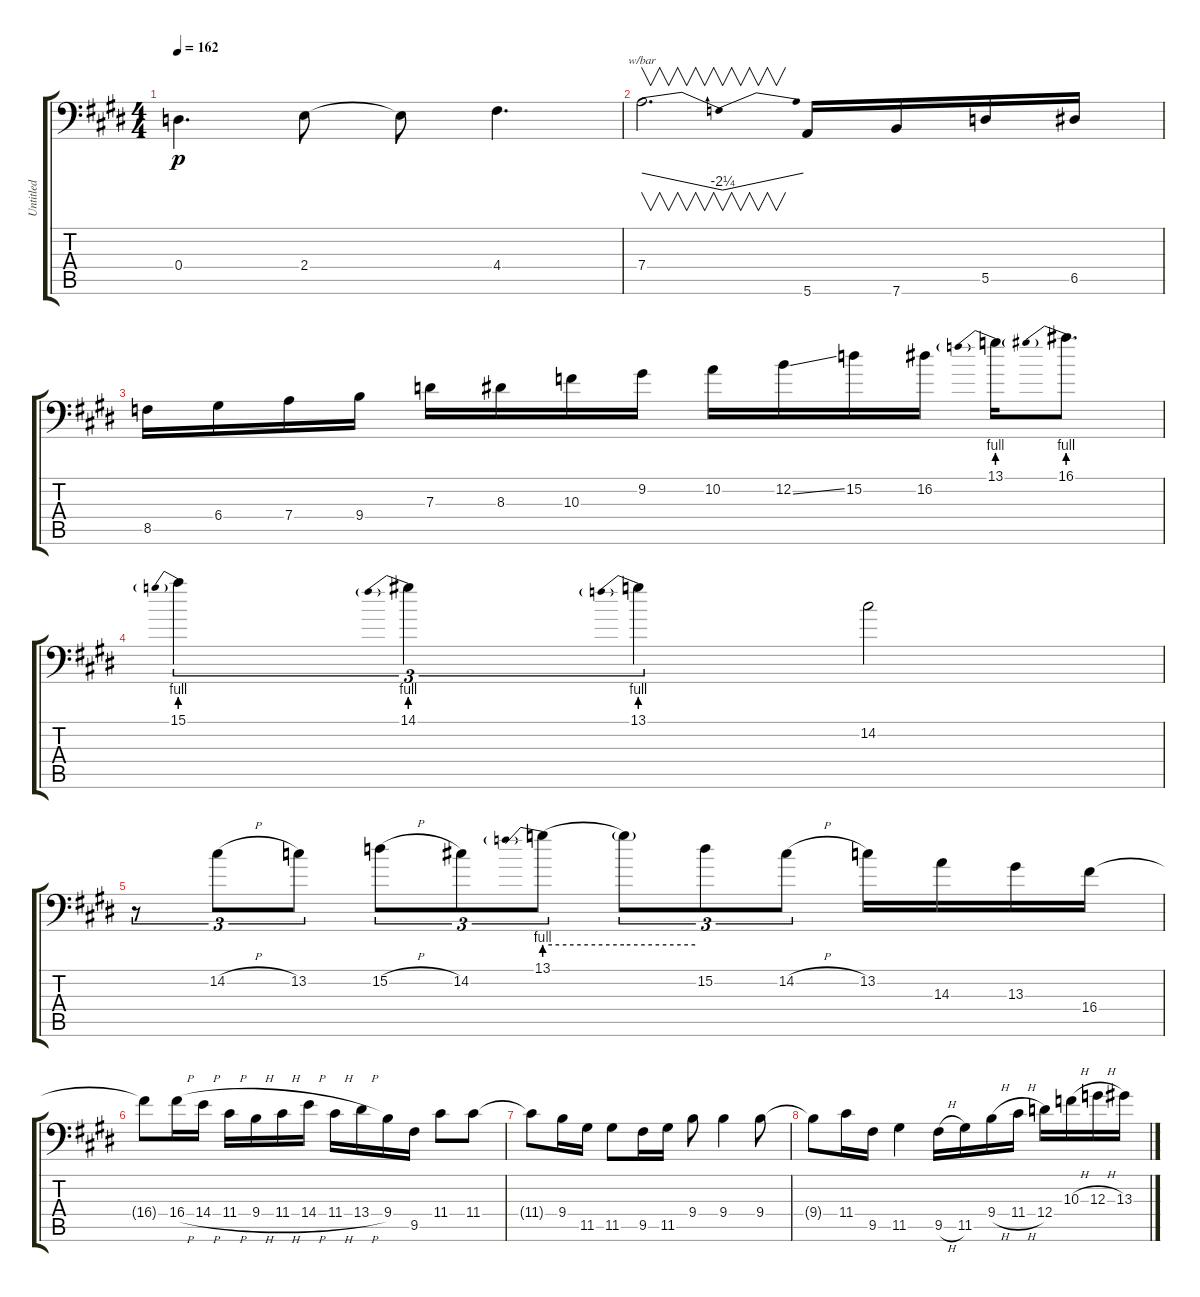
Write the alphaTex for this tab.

\track ("Untitled" "Untitled") {instrument overdrivenguitar}
\staff {score tabs}
\tuning (E3 B2 G2 D2 A1 E1) {hide}
\ts (4 4)
\tempo 162
\clef f4
\ks c#minor
0.4{t}.4{d dy p} 2.4.8 2.4{t}.8 4.4.4{d} |
\ks e
7.4.2{v d tbe (dip default 0 0 30 -9 60 0)} 5.6.16 7.6.16 5.5.16 6.5.16 |
\ks c#minor
8.5.16 6.4.16 7.4.16 9.4.16 7.3.16 8.3.16 10.3.16 9.2.16 10.2.16 12.2{ss}.16 15.2.16 16.2.16 13.1{be (prebend 0 4 60 4)}.16 16.1{be (prebend 0 4 60 4)}.8{d} |
\ks e
15.1{be (prebend 0 4 60 4)}.4{tu (3 2)} 14.1{be (prebend 0 4 60 4)}.4{tu (3 2)} 13.1{be (prebend 0 4 60 4)}.4{tu (3 2)} 14.2.2 |
\ks c#minor
r.8{tu (3 2)} 14.2{h}.8{tu (3 2)} 13.2.8{tu (3 2)} 15.2{h}.8{tu (3 2)} 14.2.8{tu (3 2)} 13.1{be (prebend 0 4 60 4)}.8{tu (3 2)} 13.1{be (hold 0 4 60 4) t}.8{tu (3 2)} 15.2.8{tu (3 2)} 14.2{h}.8{tu (3 2)} 13.2.16 14.3.16 13.3.16 16.4.16 |
\ks e
16.4{t}.8 16.4{h}.16 14.4{h}.16 11.4{h}.16 9.4{h}.16 11.4{h}.16 14.4{h}.16 11.4{h}.16 13.4{h}.16 9.4.16 9.5.16 11.4.8 11.4.8 |
\ks c#minor
11.4{t}.8 9.4.16 11.5.16 11.5.8 9.5.16 11.5.16 9.4.8 9.4.4 9.4.8 |
\ks e
9.4{t}.8 11.4.16 9.5.16 11.5.4 9.5{h}.16 11.5.16 9.4{h}.16 11.4{h}.16 12.4.16 10.3{h}.16 12.3{h}.16 13.3.16
